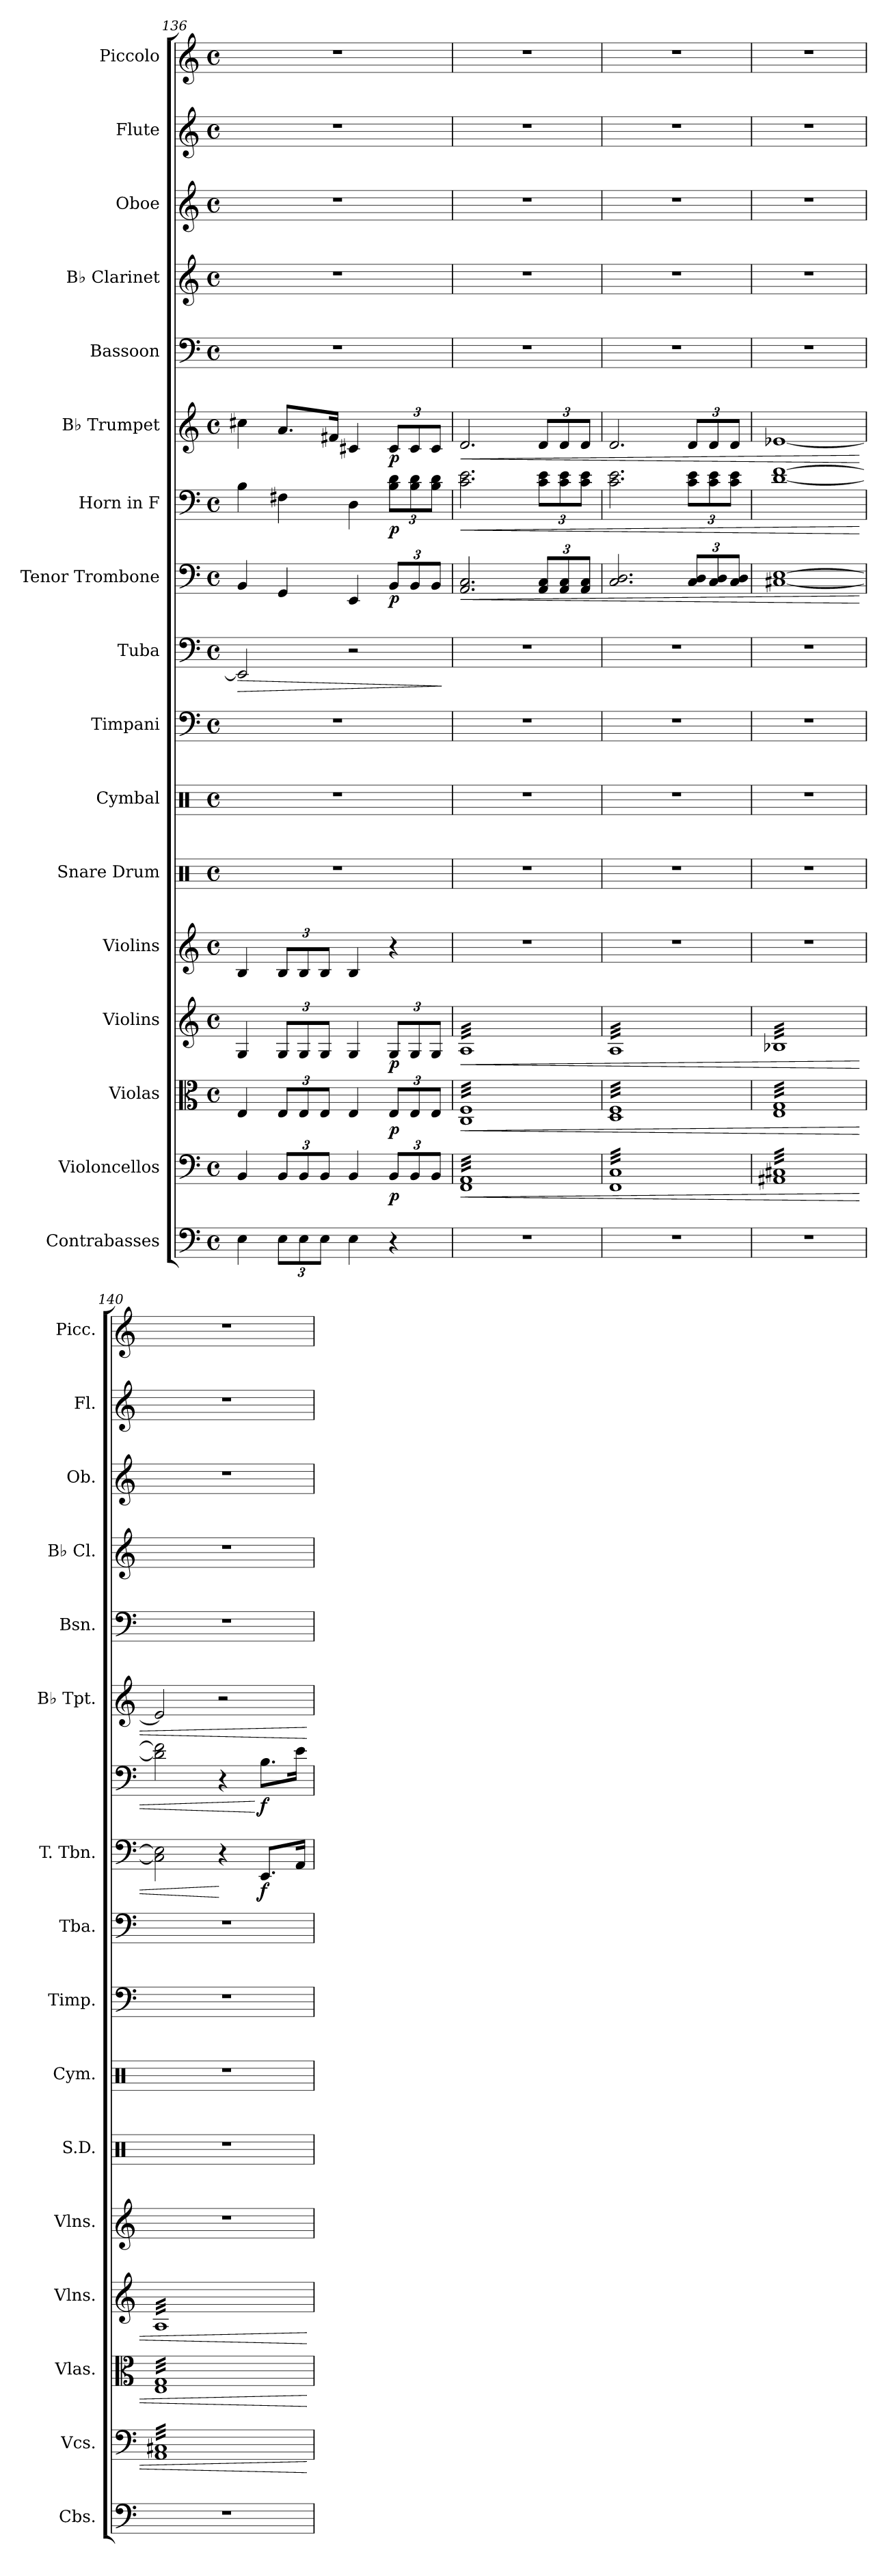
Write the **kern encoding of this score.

**kern	**kern	**dynam	**kern	**dynam	**kern	**dynam	**kern	**kern	**kern	**kern	**kern	**dynam	**kern	**dynam	**kern	**dynam	**kern	**dynam	**kern	**kern	**kern	**kern	**kern
*part17	*part16	*part16	*part15	*part15	*part14	*part14	*part13	*part12	*part11	*part10	*part9	*part9	*part8	*part8	*part7	*part7	*part6	*part6	*part5	*part4	*part3	*part2	*part1
*staff17	*staff16	*staff16	*staff15	*staff15	*staff14	*staff14	*staff13	*staff12	*staff11	*staff10	*staff9	*staff9	*staff8	*staff8	*staff7	*staff7	*staff6	*staff6	*staff5	*staff4	*staff3	*staff2	*staff1
*I"Contrabasses	*I"Violoncellos	*	*I"Violas	*	*I"Violins	*	*I"Violins	*I"Snare Drum	*I"Cymbal	*I"Timpani	*I"Tuba	*	*I"Tenor Trombone	*	*I"Horn in F	*	*I"B♭ Trumpet	*	*I"Bassoon	*I"B♭ Clarinet	*I"Oboe	*I"Flute	*I"Piccolo
*I'Cbs.	*I'Vcs.	*	*I'Vlas.	*	*I'Vlns.	*	*I'Vlns.	*I'S.D.	*I'Cym.	*I'Timp.	*I'Tba.	*	*I'T. Tbn.	*	*	*	*I'B♭ Tpt.	*	*I'Bsn.	*I'B♭ Cl.	*I'Ob.	*I'Fl.	*I'Picc.
*clefF4	*clefF4	*	*clefC3	*	*clefG2	*	*clefG2	*clefX	*clefX	*clefF4	*clefF4	*	*clefF4	*	*clefF4	*	*clefG2	*	*clefF4	*clefG2	*clefG2	*clefG2	*clefG2
*ITrd7c12	*	*	*	*	*	*	*	*	*	*	*	*	*	*	*ITrd4c7	*	*ITrd1c2	*	*	*ITrd1c2	*	*	*ITrd-7c-12
*k[]	*k[]	*	*k[]	*	*k[]	*	*k[]	*k[]	*k[]	*k[]	*k[]	*	*k[]	*	*k[b-]	*	*k[b-e-]	*	*k[]	*k[b-e-]	*k[]	*k[]	*k[]
*M4/4	*M4/4	*	*M4/4	*	*M4/4	*	*M4/4	*M4/4	*M4/4	*M4/4	*M4/4	*	*M4/4	*	*M4/4	*	*M4/4	*	*M4/4	*M4/4	*M4/4	*M4/4	*M4/4
*met(c)	*met(c)	*	*met(c)	*	*met(c)	*	*met(c)	*met(c)	*met(c)	*met(c)	*met(c)	*	*met(c)	*	*met(c)	*	*met(c)	*	*met(c)	*met(c)	*met(c)	*met(c)	*met(c)
=136	=136	=136	=136	=136	=136	=136	=136	=136	=136	=136	=136	=136	=136	=136	=136	=136	=136	=136	=136	=136	=136	=136	=136
!	!	!	!	!	!	!	!	!	!	!	!	!LO:HP:b	!	!	!	!	!	!	!	!	!	!	!
4EE\	4BB/	.	4E/	.	4G/	.	4B/	1r	1r	1r	2EE/]	>	4BB/	.	4E\	.	4bn\	.	1r	1r	1r	1r	1r
*Xbrackettup	*Xbrackettup	*	*Xbrackettup	*	*Xbrackettup	*	*Xbrackettup	*	*	*	*	*	*	*	*	*	*	*	*	*	*	*	*
12EE\L	12BB/L	.	12E/L	.	12G/L	.	12B/L	.	.	.	.	.	4GG/	.	4BBn\	.	8.g/L	.	.	.	.	.	.
12EE\	12BB/	.	12E/	.	12G/	.	12B/	.	.	.	.	.	.	.	.	.	.	.	.	.	.	.	.
12EE\J	12BB/J	.	12E/J	.	12G/J	.	12B/J	.	.	.	.	.	.	.	.	.	.	.	.	.	.	.	.
.	.	.	.	.	.	.	.	.	.	.	.	.	.	.	.	.	16en/Jk	.	.	.	.	.	.
4EE\	4BB/	.	4E/	.	4G/	.	4B/	.	.	.	2r	.	4EE/	.	4GG\	.	4Bn/	.	.	.	.	.	.
*	*	*	*	*	*	*	*	*	*	*	*	*	*Xbrackettup	*	*Xbrackettup	*	*Xbrackettup	*	*	*	*	*	*
!	!	!LO:DY:b	!	!LO:DY:b	!	!LO:DY:b	!	!	!	!	!	!	!	!LO:DY:b	!	!LO:DY:b	!	!LO:DY:b	!	!	!	!	!
4r	12BB/L	p	12E/L	p	12G/L	p	4r	.	.	.	.	.	12BB/L	p	12E\ 12G\L	p	12B/L	p	.	.	.	.	.
.	12BB/	.	12E/	.	12G/	.	.	.	.	.	.	.	12BB/	.	12E\ 12G\	.	12B/	.	.	.	.	.	.
.	12BB/J	.	12E/J	.	12G/J	.	.	.	.	.	.	.	12BB/J	.	12E\ 12G\J	.	12B/J	.	.	.	.	.	.
.	.	.	.	.	.	.	.	.	.	.	.	]	.	.	.	.	.	.	.	.	.	.	.
=137	=137	=137	=137	=137	=137	=137	=137	=137	=137	=137	=137	=137	=137	=137	=137	=137	=137	=137	=137	=137	=137	=137	=137
!	!	!LO:HP:b	!	!LO:HP:b	!	!LO:HP:b	!	!	!	!	!	!	!	!LO:HP:b	!	!LO:HP:b	!	!LO:HP:b	!	!	!	!	!
*	*tremolo	*	*	*	*	*	*	*	*	*	*	*	*	*	*	*	*	*	*	*	*	*	*
*	*	*	*tremolo	*	*	*	*	*	*	*	*	*	*	*	*	*	*	*	*	*	*	*	*
*	*	*	*	*	*tremolo	*	*	*	*	*	*	*	*	*	*	*	*	*	*	*	*	*	*
1r	32FF 32AALLL	<	32C 32FLLL	<	32ALLL	<	1r	1r	1r	1r	1r	.	2.AA/ 2.C/	<	2.F\ 2.A\	<	2.c/	<	1r	1r	1r	1r	1r
.	32FF 32AA	.	32C 32F	.	32A	.	.	.	.	.	.	.	.	.	.	.	.	.	.	.	.	.	.
.	32FF 32AA	.	32C 32F	.	32A	.	.	.	.	.	.	.	.	.	.	.	.	.	.	.	.	.	.
.	32FF 32AA	.	32C 32F	.	32A	.	.	.	.	.	.	.	.	.	.	.	.	.	.	.	.	.	.
.	32FF 32AA	.	32C 32F	.	32A	.	.	.	.	.	.	.	.	.	.	.	.	.	.	.	.	.	.
.	32FF 32AA	.	32C 32F	.	32A	.	.	.	.	.	.	.	.	.	.	.	.	.	.	.	.	.	.
.	32FF 32AA	.	32C 32F	.	32A	.	.	.	.	.	.	.	.	.	.	.	.	.	.	.	.	.	.
.	32FF 32AA	.	32C 32F	.	32A	.	.	.	.	.	.	.	.	.	.	.	.	.	.	.	.	.	.
.	32FF 32AA	.	32C 32F	.	32A	.	.	.	.	.	.	.	.	.	.	.	.	.	.	.	.	.	.
.	32FF 32AA	.	32C 32F	.	32A	.	.	.	.	.	.	.	.	.	.	.	.	.	.	.	.	.	.
.	32FF 32AA	.	32C 32F	.	32A	.	.	.	.	.	.	.	.	.	.	.	.	.	.	.	.	.	.
.	32FF 32AA	.	32C 32F	.	32A	.	.	.	.	.	.	.	.	.	.	.	.	.	.	.	.	.	.
.	32FF 32AA	.	32C 32F	.	32A	.	.	.	.	.	.	.	.	.	.	.	.	.	.	.	.	.	.
.	32FF 32AA	.	32C 32F	.	32A	.	.	.	.	.	.	.	.	.	.	.	.	.	.	.	.	.	.
.	32FF 32AA	.	32C 32F	.	32A	.	.	.	.	.	.	.	.	.	.	.	.	.	.	.	.	.	.
.	32FF 32AA	.	32C 32F	.	32A	.	.	.	.	.	.	.	.	.	.	.	.	.	.	.	.	.	.
.	32FF 32AA	.	32C 32F	.	32A	.	.	.	.	.	.	.	.	.	.	.	.	.	.	.	.	.	.
.	32FF 32AA	.	32C 32F	.	32A	.	.	.	.	.	.	.	.	.	.	.	.	.	.	.	.	.	.
.	32FF 32AA	.	32C 32F	.	32A	.	.	.	.	.	.	.	.	.	.	.	.	.	.	.	.	.	.
.	32FF 32AA	.	32C 32F	.	32A	.	.	.	.	.	.	.	.	.	.	.	.	.	.	.	.	.	.
.	32FF 32AA	.	32C 32F	.	32A	.	.	.	.	.	.	.	.	.	.	.	.	.	.	.	.	.	.
.	32FF 32AA	.	32C 32F	.	32A	.	.	.	.	.	.	.	.	.	.	.	.	.	.	.	.	.	.
.	32FF 32AA	.	32C 32F	.	32A	.	.	.	.	.	.	.	.	.	.	.	.	.	.	.	.	.	.
.	32FF 32AA	.	32C 32F	.	32A	.	.	.	.	.	.	.	.	.	.	.	.	.	.	.	.	.	.
.	32FF 32AA	.	32C 32F	.	32A	.	.	.	.	.	.	.	12AA/ 12C/L	.	12F\ 12A\L	.	12c/L	.	.	.	.	.	.
.	32FF 32AA	.	32C 32F	.	32A	.	.	.	.	.	.	.	.	.	.	.	.	.	.	.	.	.	.
.	32FF 32AA	.	32C 32F	.	32A	.	.	.	.	.	.	.	.	.	.	.	.	.	.	.	.	.	.
.	.	.	.	.	.	.	.	.	.	.	.	.	12AA/ 12C/	.	12F\ 12A\	.	12c/	.	.	.	.	.	.
.	32FF 32AA	.	32C 32F	.	32A	.	.	.	.	.	.	.	.	.	.	.	.	.	.	.	.	.	.
.	32FF 32AA	.	32C 32F	.	32A	.	.	.	.	.	.	.	.	.	.	.	.	.	.	.	.	.	.
.	32FF 32AA	.	32C 32F	.	32A	.	.	.	.	.	.	.	.	.	.	.	.	.	.	.	.	.	.
.	.	.	.	.	.	.	.	.	.	.	.	.	12AA/ 12C/J	.	12F\ 12A\J	.	12c/J	.	.	.	.	.	.
.	32FF 32AA	.	32C 32F	.	32A	.	.	.	.	.	.	.	.	.	.	.	.	.	.	.	.	.	.
.	32FF 32AAJJJ	.	32C 32FJJJ	.	32AJJJ	.	.	.	.	.	.	.	.	.	.	.	.	.	.	.	.	.	.
=138	=138	=138	=138	=138	=138	=138	=138	=138	=138	=138	=138	=138	=138	=138	=138	=138	=138	=138	=138	=138	=138	=138	=138
1r	32FF 32CLLL	.	32D 32FLLL	.	32ALLL	.	1r	1r	1r	1r	1r	.	2.C/ 2.D/	.	2.F\ 2.A\	.	2.c/	.	1r	1r	1r	1r	1r
.	32FF 32C	.	32D 32F	.	32A	.	.	.	.	.	.	.	.	.	.	.	.	.	.	.	.	.	.
.	32FF 32C	.	32D 32F	.	32A	.	.	.	.	.	.	.	.	.	.	.	.	.	.	.	.	.	.
.	32FF 32C	.	32D 32F	.	32A	.	.	.	.	.	.	.	.	.	.	.	.	.	.	.	.	.	.
.	32FF 32C	.	32D 32F	.	32A	.	.	.	.	.	.	.	.	.	.	.	.	.	.	.	.	.	.
.	32FF 32C	.	32D 32F	.	32A	.	.	.	.	.	.	.	.	.	.	.	.	.	.	.	.	.	.
.	32FF 32C	.	32D 32F	.	32A	.	.	.	.	.	.	.	.	.	.	.	.	.	.	.	.	.	.
.	32FF 32C	.	32D 32F	.	32A	.	.	.	.	.	.	.	.	.	.	.	.	.	.	.	.	.	.
.	32FF 32C	.	32D 32F	.	32A	.	.	.	.	.	.	.	.	.	.	.	.	.	.	.	.	.	.
.	32FF 32C	.	32D 32F	.	32A	.	.	.	.	.	.	.	.	.	.	.	.	.	.	.	.	.	.
.	32FF 32C	.	32D 32F	.	32A	.	.	.	.	.	.	.	.	.	.	.	.	.	.	.	.	.	.
.	32FF 32C	.	32D 32F	.	32A	.	.	.	.	.	.	.	.	.	.	.	.	.	.	.	.	.	.
.	32FF 32C	.	32D 32F	.	32A	.	.	.	.	.	.	.	.	.	.	.	.	.	.	.	.	.	.
.	32FF 32C	.	32D 32F	.	32A	.	.	.	.	.	.	.	.	.	.	.	.	.	.	.	.	.	.
.	32FF 32C	.	32D 32F	.	32A	.	.	.	.	.	.	.	.	.	.	.	.	.	.	.	.	.	.
.	32FF 32C	.	32D 32F	.	32A	.	.	.	.	.	.	.	.	.	.	.	.	.	.	.	.	.	.
.	32FF 32C	.	32D 32F	.	32A	.	.	.	.	.	.	.	.	.	.	.	.	.	.	.	.	.	.
.	32FF 32C	.	32D 32F	.	32A	.	.	.	.	.	.	.	.	.	.	.	.	.	.	.	.	.	.
.	32FF 32C	.	32D 32F	.	32A	.	.	.	.	.	.	.	.	.	.	.	.	.	.	.	.	.	.
.	32FF 32C	.	32D 32F	.	32A	.	.	.	.	.	.	.	.	.	.	.	.	.	.	.	.	.	.
.	32FF 32C	.	32D 32F	.	32A	.	.	.	.	.	.	.	.	.	.	.	.	.	.	.	.	.	.
.	32FF 32C	.	32D 32F	.	32A	.	.	.	.	.	.	.	.	.	.	.	.	.	.	.	.	.	.
.	32FF 32C	.	32D 32F	.	32A	.	.	.	.	.	.	.	.	.	.	.	.	.	.	.	.	.	.
.	32FF 32C	.	32D 32F	.	32A	.	.	.	.	.	.	.	.	.	.	.	.	.	.	.	.	.	.
.	32FF 32C	.	32D 32F	.	32A	.	.	.	.	.	.	.	12C/ 12D/L	.	12F\ 12A\L	.	12c/L	.	.	.	.	.	.
.	32FF 32C	.	32D 32F	.	32A	.	.	.	.	.	.	.	.	.	.	.	.	.	.	.	.	.	.
.	32FF 32C	.	32D 32F	.	32A	.	.	.	.	.	.	.	.	.	.	.	.	.	.	.	.	.	.
.	.	.	.	.	.	.	.	.	.	.	.	.	12C/ 12D/	.	12F\ 12A\	.	12c/	.	.	.	.	.	.
.	32FF 32C	.	32D 32F	.	32A	.	.	.	.	.	.	.	.	.	.	.	.	.	.	.	.	.	.
.	32FF 32C	.	32D 32F	.	32A	.	.	.	.	.	.	.	.	.	.	.	.	.	.	.	.	.	.
.	32FF 32C	.	32D 32F	.	32A	.	.	.	.	.	.	.	.	.	.	.	.	.	.	.	.	.	.
.	.	.	.	.	.	.	.	.	.	.	.	.	12C/ 12D/J	.	12F\ 12A\J	.	12c/J	.	.	.	.	.	.
.	32FF 32C	.	32D 32F	.	32A	.	.	.	.	.	.	.	.	.	.	.	.	.	.	.	.	.	.
.	32FF 32CJJJ	.	32D 32FJJJ	.	32AJJJ	.	.	.	.	.	.	.	.	.	.	.	.	.	.	.	.	.	.
=139	=139	=139	=139	=139	=139	=139	=139	=139	=139	=139	=139	=139	=139	=139	=139	=139	=139	=139	=139	=139	=139	=139	=139
1r	32AA#X 32C#XLLL	.	32E 32GLLL	.	32B-XLLL	.	1r	1r	1r	1r	1r	.	[1C#X [1E	.	[1G [1B-	.	[1d-X	.	1r	1r	1r	1r	1r
.	32AA#X 32C#X	.	32E 32G	.	32B-X	.	.	.	.	.	.	.	.	.	.	.	.	.	.	.	.	.	.
.	32AA#X 32C#X	.	32E 32G	.	32B-X	.	.	.	.	.	.	.	.	.	.	.	.	.	.	.	.	.	.
.	32AA#X 32C#X	.	32E 32G	.	32B-X	.	.	.	.	.	.	.	.	.	.	.	.	.	.	.	.	.	.
.	32AA#X 32C#X	.	32E 32G	.	32B-X	.	.	.	.	.	.	.	.	.	.	.	.	.	.	.	.	.	.
.	32AA#X 32C#X	.	32E 32G	.	32B-X	.	.	.	.	.	.	.	.	.	.	.	.	.	.	.	.	.	.
.	32AA#X 32C#X	.	32E 32G	.	32B-X	.	.	.	.	.	.	.	.	.	.	.	.	.	.	.	.	.	.
.	32AA#X 32C#X	.	32E 32G	.	32B-X	.	.	.	.	.	.	.	.	.	.	.	.	.	.	.	.	.	.
.	32AA#X 32C#X	.	32E 32G	.	32B-X	.	.	.	.	.	.	.	.	.	.	.	.	.	.	.	.	.	.
.	32AA#X 32C#X	.	32E 32G	.	32B-X	.	.	.	.	.	.	.	.	.	.	.	.	.	.	.	.	.	.
.	32AA#X 32C#X	.	32E 32G	.	32B-X	.	.	.	.	.	.	.	.	.	.	.	.	.	.	.	.	.	.
.	32AA#X 32C#X	.	32E 32G	.	32B-X	.	.	.	.	.	.	.	.	.	.	.	.	.	.	.	.	.	.
.	32AA#X 32C#X	.	32E 32G	.	32B-X	.	.	.	.	.	.	.	.	.	.	.	.	.	.	.	.	.	.
.	32AA#X 32C#X	.	32E 32G	.	32B-X	.	.	.	.	.	.	.	.	.	.	.	.	.	.	.	.	.	.
.	32AA#X 32C#X	.	32E 32G	.	32B-X	.	.	.	.	.	.	.	.	.	.	.	.	.	.	.	.	.	.
.	32AA#X 32C#X	.	32E 32G	.	32B-X	.	.	.	.	.	.	.	.	.	.	.	.	.	.	.	.	.	.
.	32AA#X 32C#X	.	32E 32G	.	32B-X	.	.	.	.	.	.	.	.	.	.	.	.	.	.	.	.	.	.
.	32AA#X 32C#X	.	32E 32G	.	32B-X	.	.	.	.	.	.	.	.	.	.	.	.	.	.	.	.	.	.
.	32AA#X 32C#X	.	32E 32G	.	32B-X	.	.	.	.	.	.	.	.	.	.	.	.	.	.	.	.	.	.
.	32AA#X 32C#X	.	32E 32G	.	32B-X	.	.	.	.	.	.	.	.	.	.	.	.	.	.	.	.	.	.
.	32AA#X 32C#X	.	32E 32G	.	32B-X	.	.	.	.	.	.	.	.	.	.	.	.	.	.	.	.	.	.
.	32AA#X 32C#X	.	32E 32G	.	32B-X	.	.	.	.	.	.	.	.	.	.	.	.	.	.	.	.	.	.
.	32AA#X 32C#X	.	32E 32G	.	32B-X	.	.	.	.	.	.	.	.	.	.	.	.	.	.	.	.	.	.
.	32AA#X 32C#X	.	32E 32G	.	32B-X	.	.	.	.	.	.	.	.	.	.	.	.	.	.	.	.	.	.
.	32AA#X 32C#X	.	32E 32G	.	32B-X	.	.	.	.	.	.	.	.	.	.	.	.	.	.	.	.	.	.
.	32AA#X 32C#X	.	32E 32G	.	32B-X	.	.	.	.	.	.	.	.	.	.	.	.	.	.	.	.	.	.
.	32AA#X 32C#X	.	32E 32G	.	32B-X	.	.	.	.	.	.	.	.	.	.	.	.	.	.	.	.	.	.
.	32AA#X 32C#X	.	32E 32G	.	32B-X	.	.	.	.	.	.	.	.	.	.	.	.	.	.	.	.	.	.
.	32AA#X 32C#X	.	32E 32G	.	32B-X	.	.	.	.	.	.	.	.	.	.	.	.	.	.	.	.	.	.
.	32AA#X 32C#X	.	32E 32G	.	32B-X	.	.	.	.	.	.	.	.	.	.	.	.	.	.	.	.	.	.
.	32AA#X 32C#X	.	32E 32G	.	32B-X	.	.	.	.	.	.	.	.	.	.	.	.	.	.	.	.	.	.
.	32AA#X 32C#XJJJ	.	32E 32GJJJ	.	32B-XJJJ	.	.	.	.	.	.	.	.	.	.	.	.	.	.	.	.	.	.
!!LO:PB:g=z
=140	=140	=140	=140	=140	=140	=140	=140	=140	=140	=140	=140	=140	=140	=140	=140	=140	=140	=140	=140	=140	=140	=140	=140
1r	32AA 32C#XLLL	.	32E 32GLLL	.	32ALLL	.	1r	1r	1r	1r	1r	.	2C#\] 2E\]	.	2G\] 2B-\]	.	2d-/]	.	1r	1r	1r	1r	1r
.	32AA 32C#X	.	32E 32G	.	32A	.	.	.	.	.	.	.	.	.	.	.	.	.	.	.	.	.	.
.	32AA 32C#X	.	32E 32G	.	32A	.	.	.	.	.	.	.	.	.	.	.	.	.	.	.	.	.	.
.	32AA 32C#X	.	32E 32G	.	32A	.	.	.	.	.	.	.	.	.	.	.	.	.	.	.	.	.	.
.	32AA 32C#X	.	32E 32G	.	32A	.	.	.	.	.	.	.	.	.	.	.	.	.	.	.	.	.	.
.	32AA 32C#X	.	32E 32G	.	32A	.	.	.	.	.	.	.	.	.	.	.	.	.	.	.	.	.	.
.	32AA 32C#X	.	32E 32G	.	32A	.	.	.	.	.	.	.	.	.	.	.	.	.	.	.	.	.	.
.	32AA 32C#X	.	32E 32G	.	32A	.	.	.	.	.	.	.	.	.	.	.	.	.	.	.	.	.	.
.	32AA 32C#X	.	32E 32G	.	32A	.	.	.	.	.	.	.	.	.	.	.	.	.	.	.	.	.	.
.	32AA 32C#X	.	32E 32G	.	32A	.	.	.	.	.	.	.	.	.	.	.	.	.	.	.	.	.	.
.	32AA 32C#X	.	32E 32G	.	32A	.	.	.	.	.	.	.	.	.	.	.	.	.	.	.	.	.	.
.	32AA 32C#X	.	32E 32G	.	32A	.	.	.	.	.	.	.	.	.	.	.	.	.	.	.	.	.	.
.	32AA 32C#X	.	32E 32G	.	32A	.	.	.	.	.	.	.	.	.	.	.	.	.	.	.	.	.	.
.	32AA 32C#X	.	32E 32G	.	32A	.	.	.	.	.	.	.	.	.	.	.	.	.	.	.	.	.	.
.	32AA 32C#X	.	32E 32G	.	32A	.	.	.	.	.	.	.	.	.	.	.	.	.	.	.	.	.	.
.	32AA 32C#X	.	32E 32G	.	32A	.	.	.	.	.	.	.	.	.	.	.	.	.	.	.	.	.	.
.	32AA 32C#X	.	32E 32G	.	32A	.	.	.	.	.	.	.	4r	[	4r	.	2r	.	.	.	.	.	.
.	32AA 32C#X	.	32E 32G	.	32A	.	.	.	.	.	.	.	.	.	.	.	.	.	.	.	.	.	.
.	32AA 32C#X	.	32E 32G	.	32A	.	.	.	.	.	.	.	.	.	.	.	.	.	.	.	.	.	.
.	32AA 32C#X	.	32E 32G	.	32A	.	.	.	.	.	.	.	.	.	.	.	.	.	.	.	.	.	.
.	32AA 32C#X	.	32E 32G	.	32A	.	.	.	.	.	.	.	.	.	.	.	.	.	.	.	.	.	.
.	32AA 32C#X	.	32E 32G	.	32A	.	.	.	.	.	.	.	.	.	.	.	.	.	.	.	.	.	.
.	32AA 32C#X	.	32E 32G	.	32A	.	.	.	.	.	.	.	.	.	.	.	.	.	.	.	.	.	.
.	32AA 32C#X	.	32E 32G	.	32A	.	.	.	.	.	.	.	.	.	.	.	.	.	.	.	.	.	.
!	!	!	!	!	!	!	!	!	!	!	!	!	!	!LO:DY:b	!	!LO:DY:n=1:b	!	!	!	!	!	!	!
.	32AA 32C#X	.	32E 32G	.	32A	.	.	.	.	.	.	.	8.EE/L	f	8.E\L	[ f	.	.	.	.	.	.	.
.	32AA 32C#X	.	32E 32G	.	32A	.	.	.	.	.	.	.	.	.	.	.	.	.	.	.	.	.	.
.	32AA 32C#X	.	32E 32G	.	32A	.	.	.	.	.	.	.	.	.	.	.	.	.	.	.	.	.	.
.	32AA 32C#X	.	32E 32G	.	32A	.	.	.	.	.	.	.	.	.	.	.	.	.	.	.	.	.	.
.	32AA 32C#X	.	32E 32G	.	32A	.	.	.	.	.	.	.	.	.	.	.	.	.	.	.	.	.	.
.	32AA 32C#X	.	32E 32G	.	32A	.	.	.	.	.	.	.	.	.	.	.	.	.	.	.	.	.	.
.	32AA 32C#X	.	32E 32G	.	32A	.	.	.	.	.	.	.	16AA/Jk	.	16A\Jk	.	.	.	.	.	.	.	.
.	32AA 32C#XJJJ	.	32E 32GJJJ	.	32AJJJ	.	.	.	.	.	.	.	.	.	.	.	.	.	.	.	.	.	.
*	*	*	*	*	*Xtremolo	*	*	*	*	*	*	*	*	*	*	*	*	*	*	*	*	*	*
*	*	*	*Xtremolo	*	*	*	*	*	*	*	*	*	*	*	*	*	*	*	*	*	*	*	*
*	*Xtremolo	*	*	*	*	*	*	*	*	*	*	*	*	*	*	*	*	*	*	*	*	*	*
.	.	[	.	[	.	[	.	.	.	.	.	.	.	.	.	.	.	[	.	.	.	.	.
=	=	=	=	=	=	=	=	=	=	=	=	=	=	=	=	=	=	=	=	=	=	=	=
*-	*-	*-	*-	*-	*-	*-	*-	*-	*-	*-	*-	*-	*-	*-	*-	*-	*-	*-	*-	*-	*-	*-	*-
